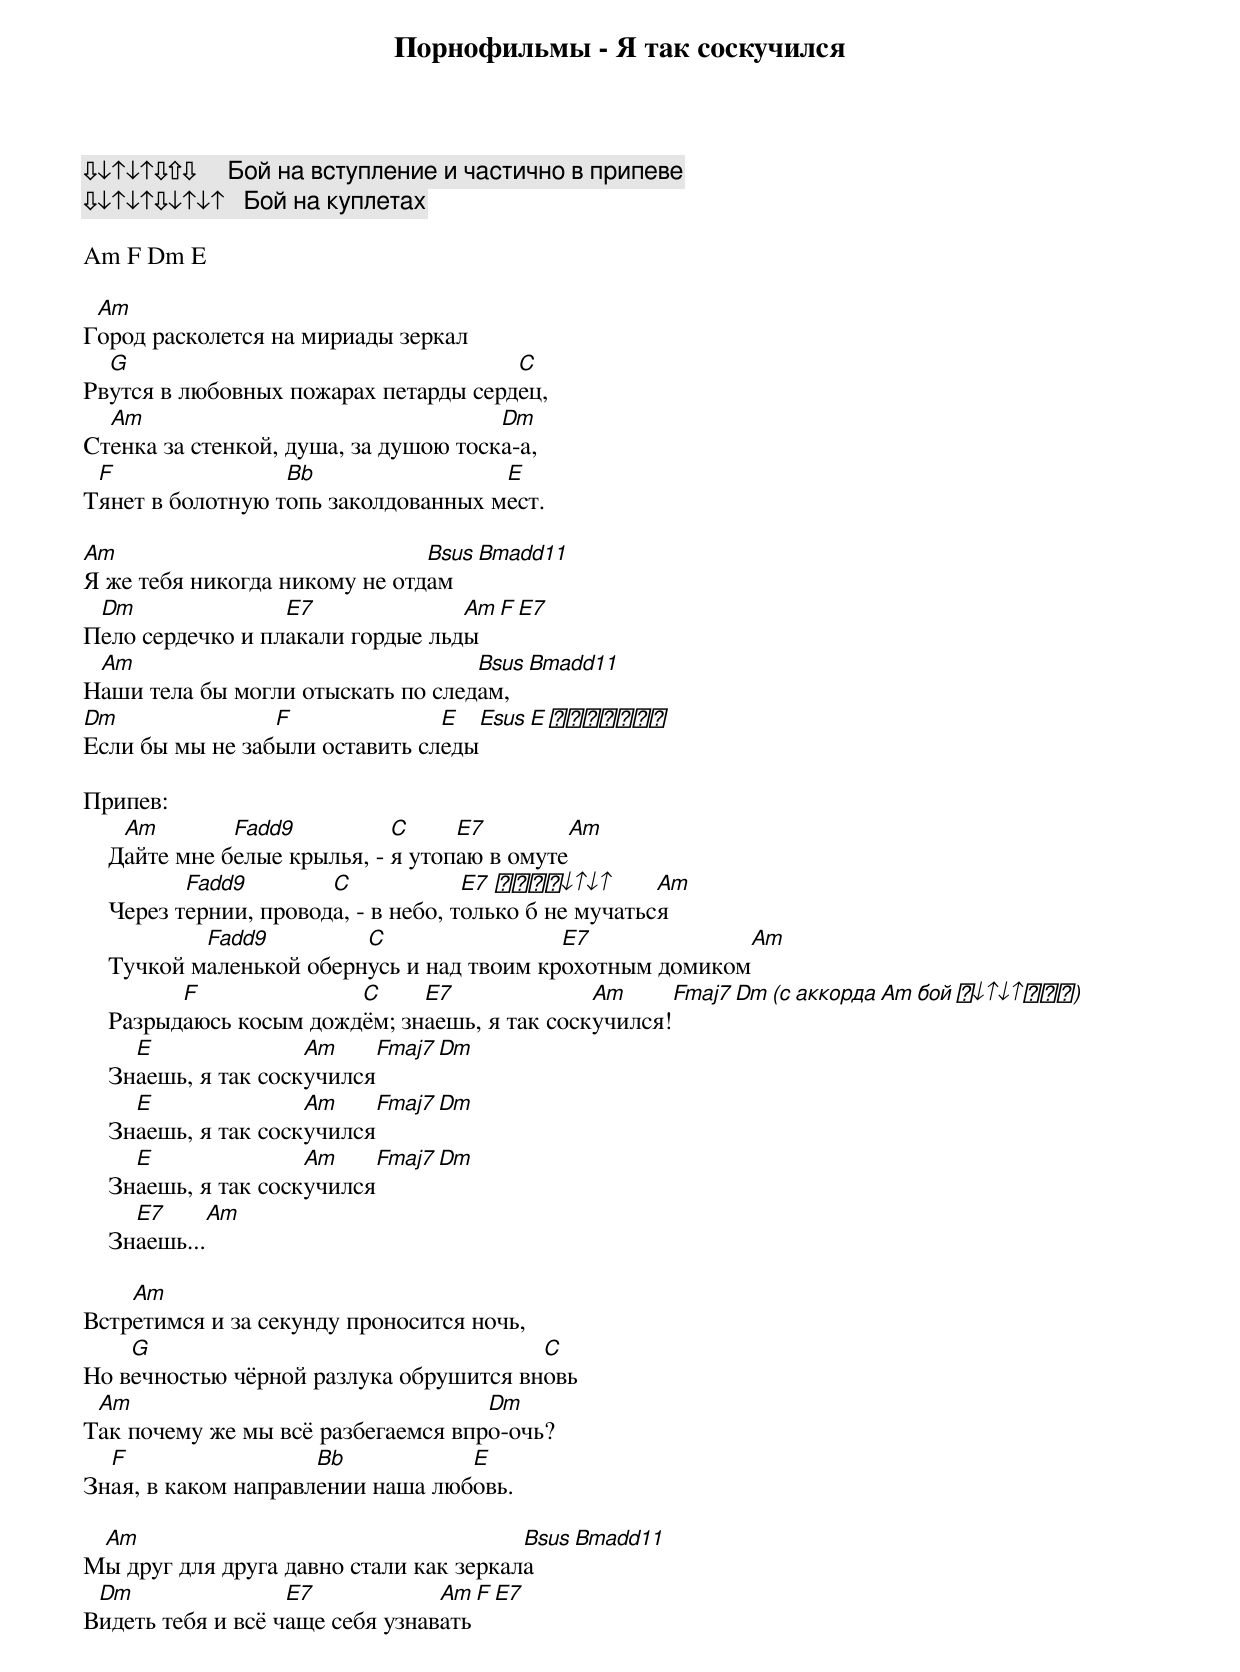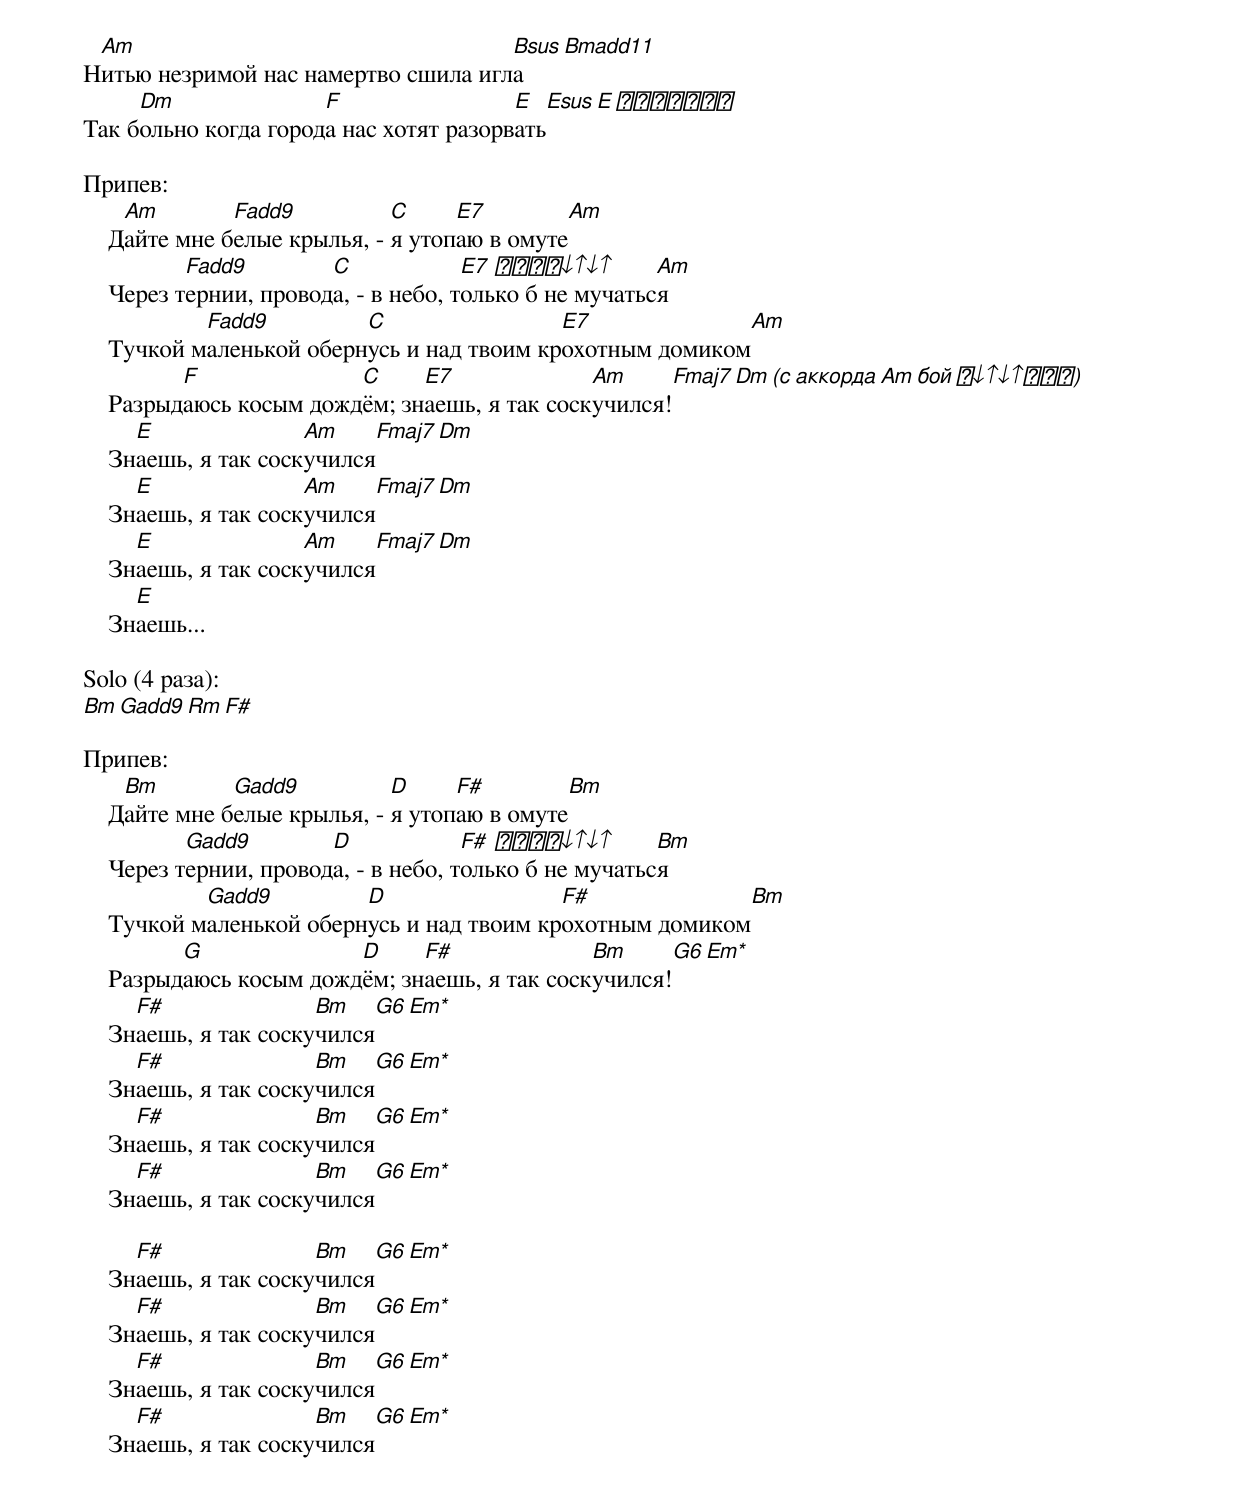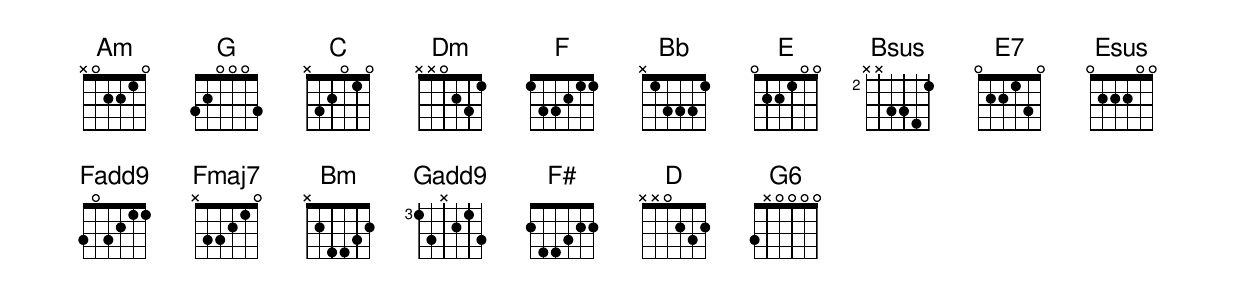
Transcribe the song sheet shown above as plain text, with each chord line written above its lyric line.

Порнофильмы - Я так соскучился

⇩↓↑↓↑⇩⇧⇩     Бой на вступление и частично в припеве
⇩↓↑↓↑⇩↓↑↓↑   Бой на куплетах

Am F Dm E

 Am
Город расколется на мириады зеркал
  G                                   C
Рвутся в любовных пожарах петарды сердец,
  Am                                  Dm
Стенка за стенкой, душа, за душою тоска-а,
 F                Bb                 E
Тянет в болотную топь заколдованных мест.

Am                             Bsus  Bmadd11
Я же тебя никогда никому не отдам
 Dm               E7              Am  F  E7
Пело сердечко и плакали гордые льды
 Am                                Bsus   Bmadd11
Наши тела бы могли отыскать по следам,
Dm               F              E  Esus  E  ⇩⇩⇩⇩⇩⇩⇩
Если бы мы не забыли оставить следы

Припев:
     Am        Fadd9          C     E7         Am
    Дайте мне белые крылья, - я утопаю в омуте
           Fadd9        C             E7 ⇩⇩⇩⇩↓↑↓↑       Am
    Через тернии, провода, - в небо, только б не мучаться
            Fadd9         C                 E7               Am
    Тучкой маленькой обернусь и над твоим крохотным домиком
          F              C     E7              Am      Fmaj7   Dm (с аккорда Am бой ⇩↓↑↓↑⇩⇧⇩)
    Разрыдаюсь косым дождём; знаешь, я так соскучился!
      E               Am       Fmaj7   Dm
    Знаешь, я так соскучился
      E               Am       Fmaj7   Dm
    Знаешь, я так соскучился
      E               Am       Fmaj7   Dm
    Знаешь, я так соскучился
      E7        Am
    Знаешь...

    Am
Встретимся и за секунду проносится ночь,
    G                                   C
Но вечностью чёрной разлука обрушится вновь
 Am                                 Dm
Так почему же мы всё разбегаемся впро-очь?
  F                  Bb           E
Зная, в каком направлении наша любовь.

 Am                                     Bsus  Bmadd11
Мы друг для друга давно стали как зеркала
 Dm                E7            Am   F  E7
Видеть тебя и всё чаще себя узнавать
 Am                                  Bsus  Bmadd11
Нитью незримой нас намертво сшила игла
     Dm               F                 E   Esus  E  ⇩⇩⇩⇩⇩⇩⇩
Так больно когда города нас хотят разорвать

Припев:
     Am        Fadd9          C     E7         Am
    Дайте мне белые крылья, - я утопаю в омуте
           Fadd9        C             E7 ⇩⇩⇩⇩↓↑↓↑       Am
    Через тернии, провода, - в небо, только б не мучаться
            Fadd9         C                 E7               Am
    Тучкой маленькой обернусь и над твоим крохотным домиком
          F              C     E7              Am      Fmaj7   Dm (с аккорда Am бой ⇩↓↑↓↑⇩⇧⇩)
    Разрыдаюсь косым дождём; знаешь, я так соскучился!
      E               Am       Fmaj7   Dm
    Знаешь, я так соскучился
      E               Am       Fmaj7   Dm
    Знаешь, я так соскучился
      E               Am       Fmaj7   Dm
    Знаешь, я так соскучился
      E
    Знаешь...

Solo (4 раза):
    Bm  Gadd9  Rm  F#

Припев:
     Bm        Gadd9          D     F#         Bm
    Дайте мне белые крылья, - я утопаю в омуте
           Gadd9        D             F# ⇩⇩⇩⇩↓↑↓↑       Bm
    Через тернии, провода, - в небо, только б не мучаться
            Gadd9         D                 F#               Bm
    Тучкой маленькой обернусь и над твоим крохотным домиком
          G              D     F#              Bm      G6   Em*
    Разрыдаюсь косым дождём; знаешь, я так соскучился!
      F#               Bm       G6   Em*
    Знаешь, я так соскучился
      F#               Bm       G6   Em*
    Знаешь, я так соскучился
      F#               Bm       G6   Em*
    Знаешь, я так соскучился
      F#               Bm       G6   Em*
    Знаешь, я так соскучился

      F#               Bm       G6   Em*
    Знаешь, я так соскучился
      F#               Bm       G6   Em*
    Знаешь, я так соскучился
      F#               Bm       G6   Em*
    Знаешь, я так соскучился
      F#               Bm       G6   Em*
    Знаешь, я так соскучился
